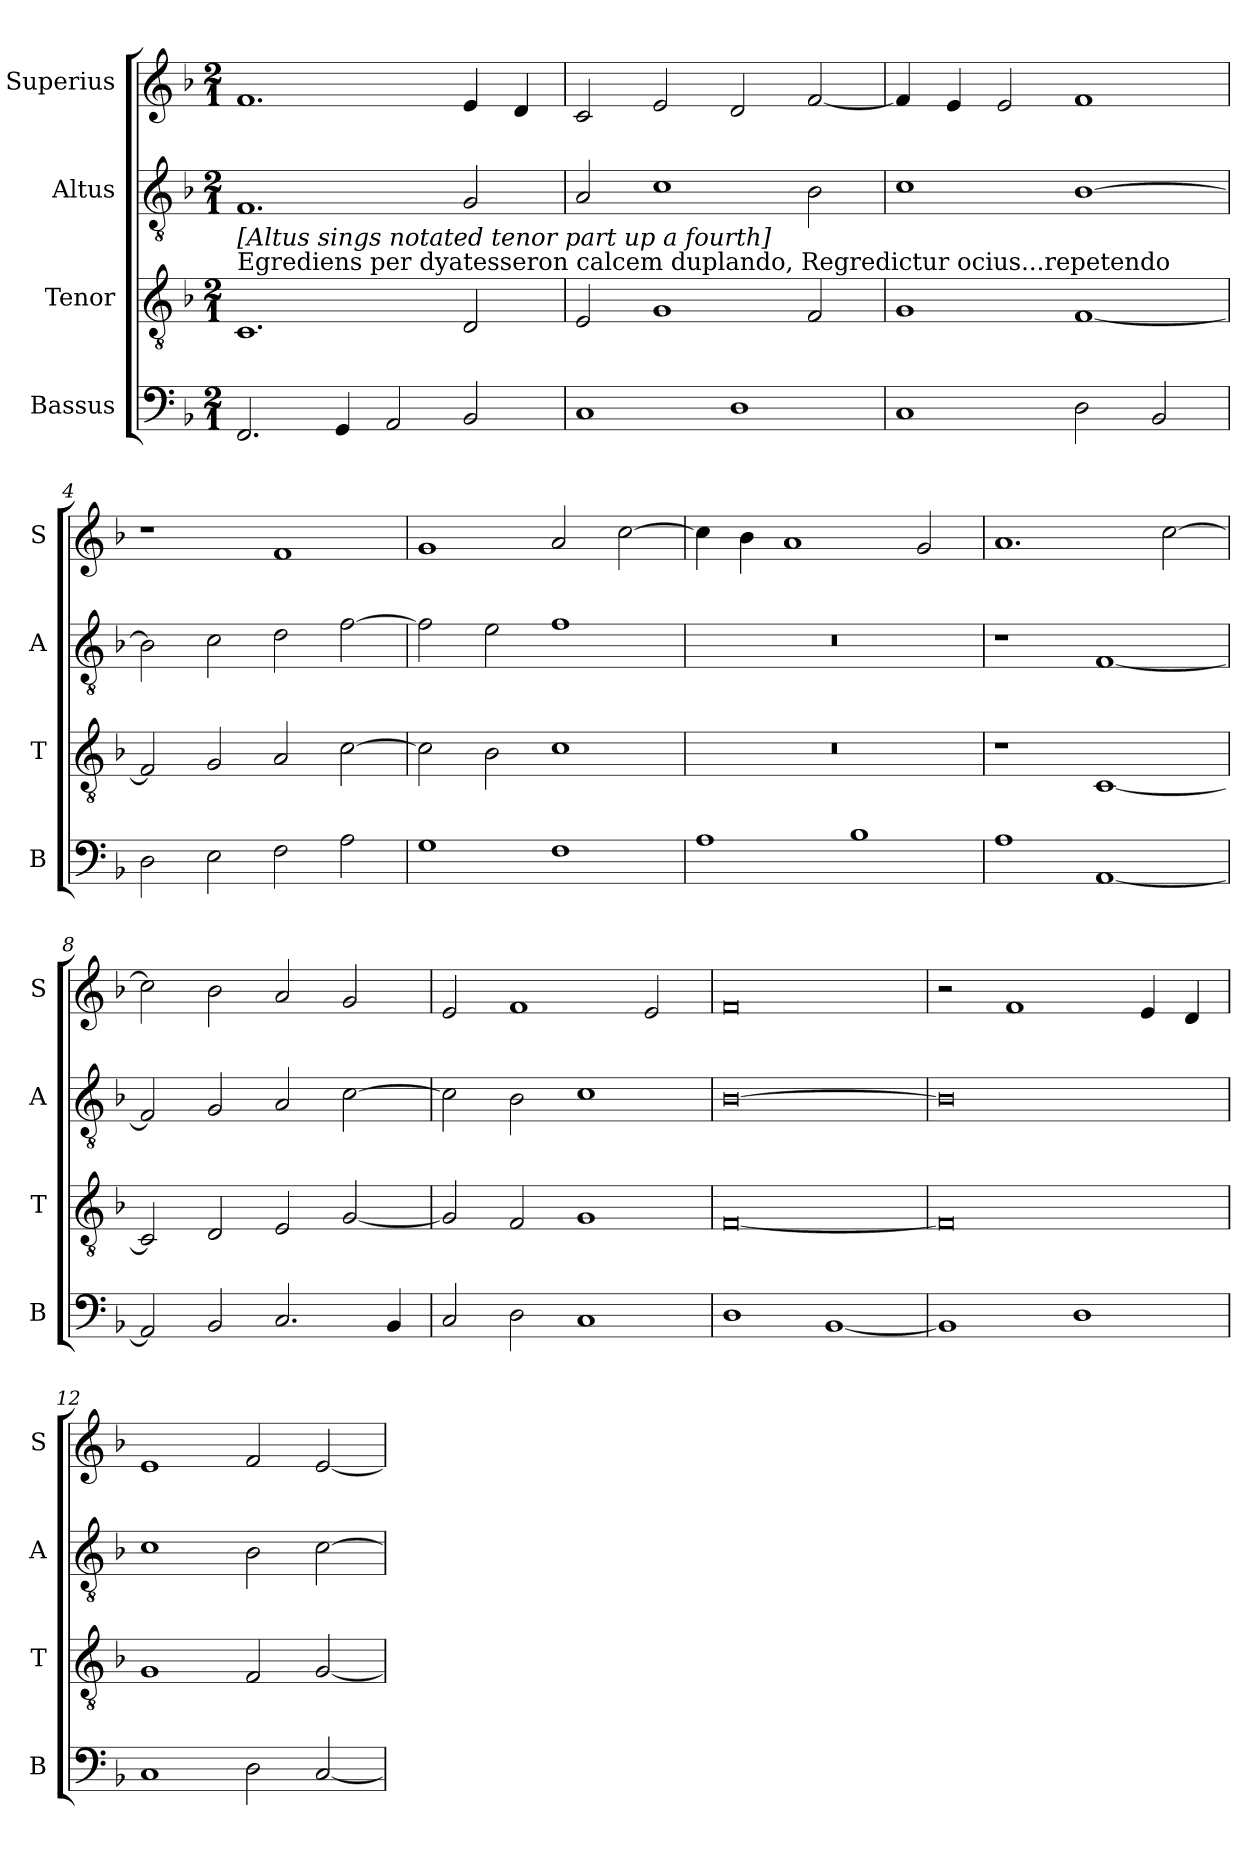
**kern	**kern	**kern	**kern
*part4	*part3	*part2	*part1
*staff4	*staff3	*staff2	*staff1
*I"Bassus	*I"Tenor	*I"Altus	*I"Superius
*I'B	*I'T	*I'A	*I'S
*clefF4	*clefGv2	*clefGv2	*clefG2
*k[b-]	*k[b-]	*k[b-]	*k[b-]
*M2/1	*M2/1	*M2/1	*M2/1
=1	=1	=1	=1
!	!LO:TX:a:t=Egrediens per dyatesseron calcem duplando, Regredictur ocius...repetendo	!	!
!	!LO:TX:a:t=[Altus sings notated tenor part up a fourth]	!	!
2.FF/	1.C	1.F	1.f
4GG/	.	.	.
2AA/	.	.	.
2BB-/	2D/	2G/	4e/
.	.	.	4d/
=2	=2	=2	=2
1C	2E/	2A/	2c/
.	1G	1c	2e/
1D	.	.	2d/
.	2F/	2B-\	[2f/
=3	=3	=3	=3
1C	1G	1c	4f/]
.	.	.	4e/
.	.	.	2e/
2D\	[1F	[1B-	1f
2BB-/	.	.	.
=4	=4	=4	=4
2D\	2F/]	2B-\]	1r
2E\	2G/	2c\	.
2F\	2A/	2d\	1f
2A\	[2c\	[2f\	.
=5	=5	=5	=5
1G	2c\]	2f\]	1g
.	2B-\	2e\	.
1F	1c	1f	2a/
.	.	.	[2cc\
=6	=6	=6	=6
1A	0r	0r	4cc\]
.	.	.	4b-\
.	.	.	1a
1B-	.	.	.
.	.	.	2g/
=7	=7	=7	=7
1A	1r	1r	1.a
[1AA	[1C	[1F	.
.	.	.	[2cc\
=8	=8	=8	=8
2AA/]	2C/]	2F/]	2cc\]
2BB-/	2D/	2G/	2b-\
2.C/	2E/	2A/	2a/
.	[2G/	[2c\	2g/
4BB-/	.	.	.
=9	=9	=9	=9
2C/	2G/]	2c\]	2e/
2D\	2F/	2B-\	1f
1C	1G	1c	.
.	.	.	2e/
=10	=10	=10	=10
1D	[0F	[0B-	0f
[1BB-	.	.	.
=11	=11	=11	=11
1BB-]	0F]	0B-]	2r
.	.	.	1f
1D	.	.	.
.	.	.	4e/
.	.	.	4d/
=12	=12	=12	=12
1C	1G	1c	1e
2D\	2F/	2B-\	2f/
[2C/	[2G/	[2c\	[2e/
=	=	=	=
*-	*-	*-	*-
